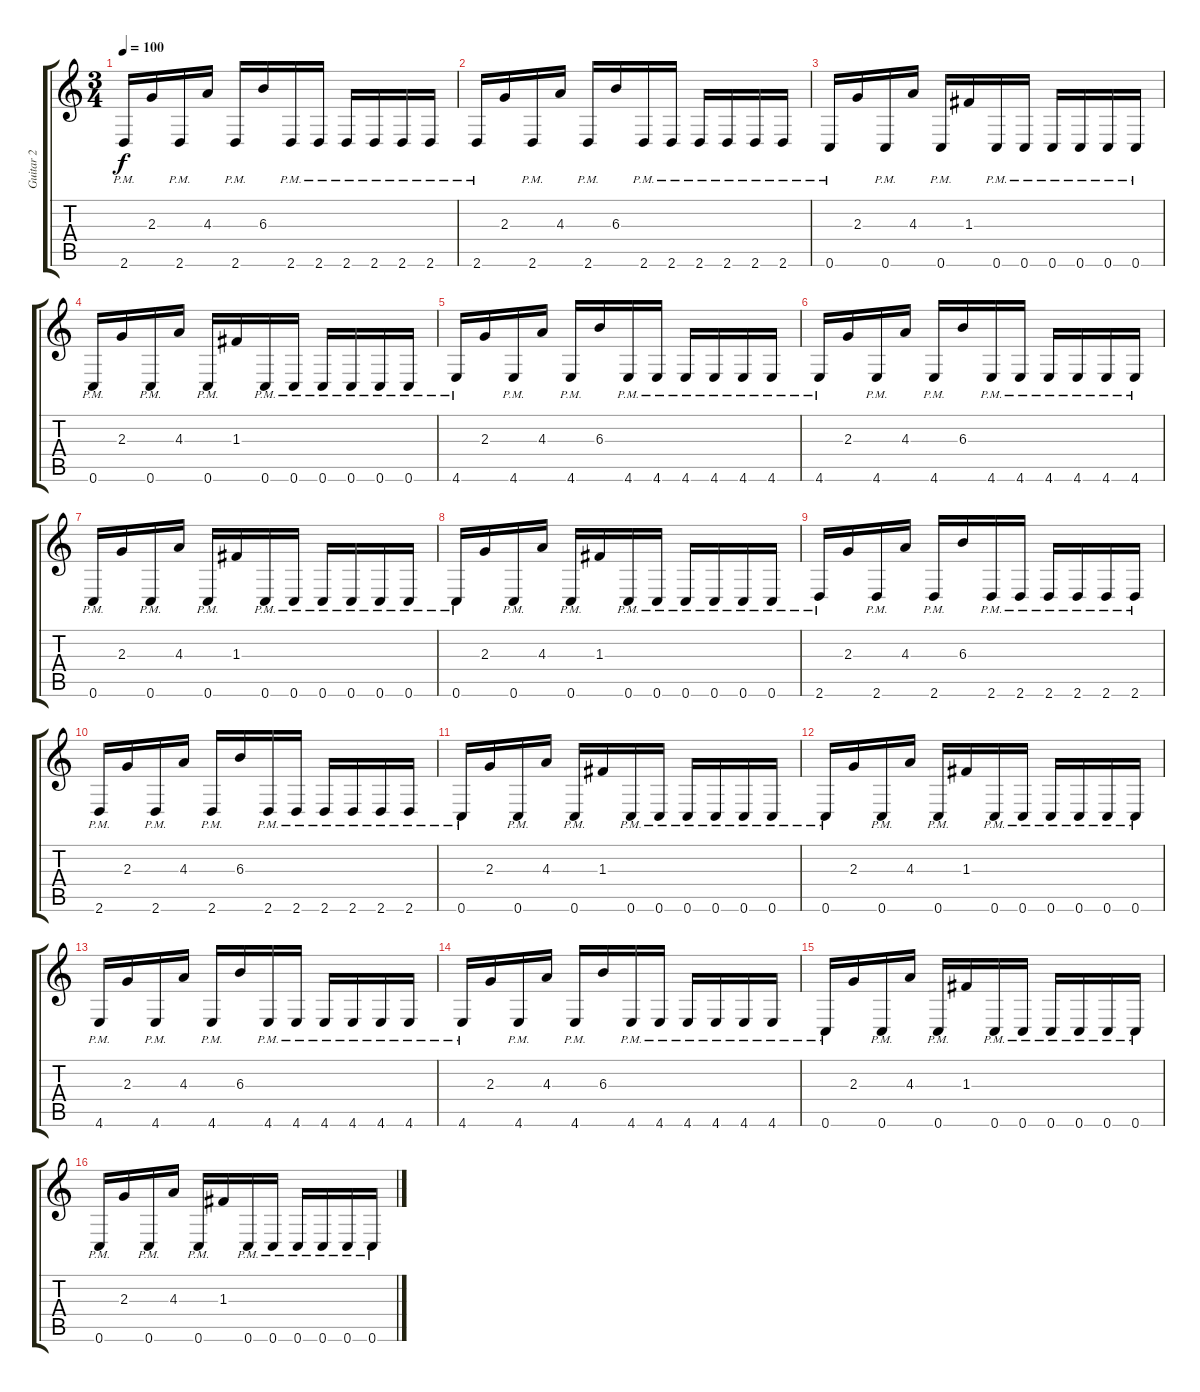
\track ("Guitar 2" "Guitar 2") {instrument distortionguitar}
\staff {score tabs}
\tuning (D4 A3 F3 C3 G2 C2) {hide}
\ts (3 4)
\tempo 100
\clef g2
\ks c
2.6{pm}.16{dy f} 2.3.16 2.6{pm}.16 4.3.16 2.6{pm}.16 6.3.16 2.6{pm}.16 2.6{pm}.16 2.6{pm}.16 2.6{pm}.16 2.6{pm}.16 2.6{pm}.16 |
2.6{pm}.16 2.3.16 2.6{pm}.16 4.3.16 2.6{pm}.16 6.3.16 2.6{pm}.16 2.6{pm}.16 2.6{pm}.16 2.6{pm}.16 2.6{pm}.16 2.6{pm}.16 |
0.6{pm}.16 2.3.16 0.6{pm}.16 4.3.16 0.6{pm}.16 1.3.16 0.6{pm}.16 0.6{pm}.16 0.6{pm}.16 0.6{pm}.16 0.6{pm}.16 0.6{pm}.16 |
0.6{pm}.16 2.3.16 0.6{pm}.16 4.3.16 0.6{pm}.16 1.3.16 0.6{pm}.16 0.6{pm}.16 0.6{pm}.16 0.6{pm}.16 0.6{pm}.16 0.6{pm}.16 |
4.6{pm}.16 2.3.16 4.6{pm}.16 4.3.16 4.6{pm}.16 6.3.16 4.6{pm}.16 4.6{pm}.16 4.6{pm}.16 4.6{pm}.16 4.6{pm}.16 4.6{pm}.16 |
4.6{pm}.16 2.3.16 4.6{pm}.16 4.3.16 4.6{pm}.16 6.3.16 4.6{pm}.16 4.6{pm}.16 4.6{pm}.16 4.6{pm}.16 4.6{pm}.16 4.6{pm}.16 |
0.6{pm}.16 2.3.16 0.6{pm}.16 4.3.16 0.6{pm}.16 1.3.16 0.6{pm}.16 0.6{pm}.16 0.6{pm}.16 0.6{pm}.16 0.6{pm}.16 0.6{pm}.16 |
0.6{pm}.16 2.3.16 0.6{pm}.16 4.3.16 0.6{pm}.16 1.3.16 0.6{pm}.16 0.6{pm}.16 0.6{pm}.16 0.6{pm}.16 0.6{pm}.16 0.6{pm}.16 |
2.6{pm}.16 2.3.16 2.6{pm}.16 4.3.16 2.6{pm}.16 6.3.16 2.6{pm}.16 2.6{pm}.16 2.6{pm}.16 2.6{pm}.16 2.6{pm}.16 2.6{pm}.16 |
2.6{pm}.16 2.3.16 2.6{pm}.16 4.3.16 2.6{pm}.16 6.3.16 2.6{pm}.16 2.6{pm}.16 2.6{pm}.16 2.6{pm}.16 2.6{pm}.16 2.6{pm}.16 |
0.6{pm}.16 2.3.16 0.6{pm}.16 4.3.16 0.6{pm}.16 1.3.16 0.6{pm}.16 0.6{pm}.16 0.6{pm}.16 0.6{pm}.16 0.6{pm}.16 0.6{pm}.16 |
0.6{pm}.16 2.3.16 0.6{pm}.16 4.3.16 0.6{pm}.16 1.3.16 0.6{pm}.16 0.6{pm}.16 0.6{pm}.16 0.6{pm}.16 0.6{pm}.16 0.6{pm}.16 |
4.6{pm}.16 2.3.16 4.6{pm}.16 4.3.16 4.6{pm}.16 6.3.16 4.6{pm}.16 4.6{pm}.16 4.6{pm}.16 4.6{pm}.16 4.6{pm}.16 4.6{pm}.16 |
4.6{pm}.16 2.3.16 4.6{pm}.16 4.3.16 4.6{pm}.16 6.3.16 4.6{pm}.16 4.6{pm}.16 4.6{pm}.16 4.6{pm}.16 4.6{pm}.16 4.6{pm}.16 |
0.6{pm}.16 2.3.16 0.6{pm}.16 4.3.16 0.6{pm}.16 1.3.16 0.6{pm}.16 0.6{pm}.16 0.6{pm}.16 0.6{pm}.16 0.6{pm}.16 0.6{pm}.16 |
0.6{pm}.16 2.3.16 0.6{pm}.16 4.3.16 0.6{pm}.16 1.3.16 0.6{pm}.16 0.6{pm}.16 0.6{pm}.16 0.6{pm}.16 0.6{pm}.16 0.6{pm}.16
